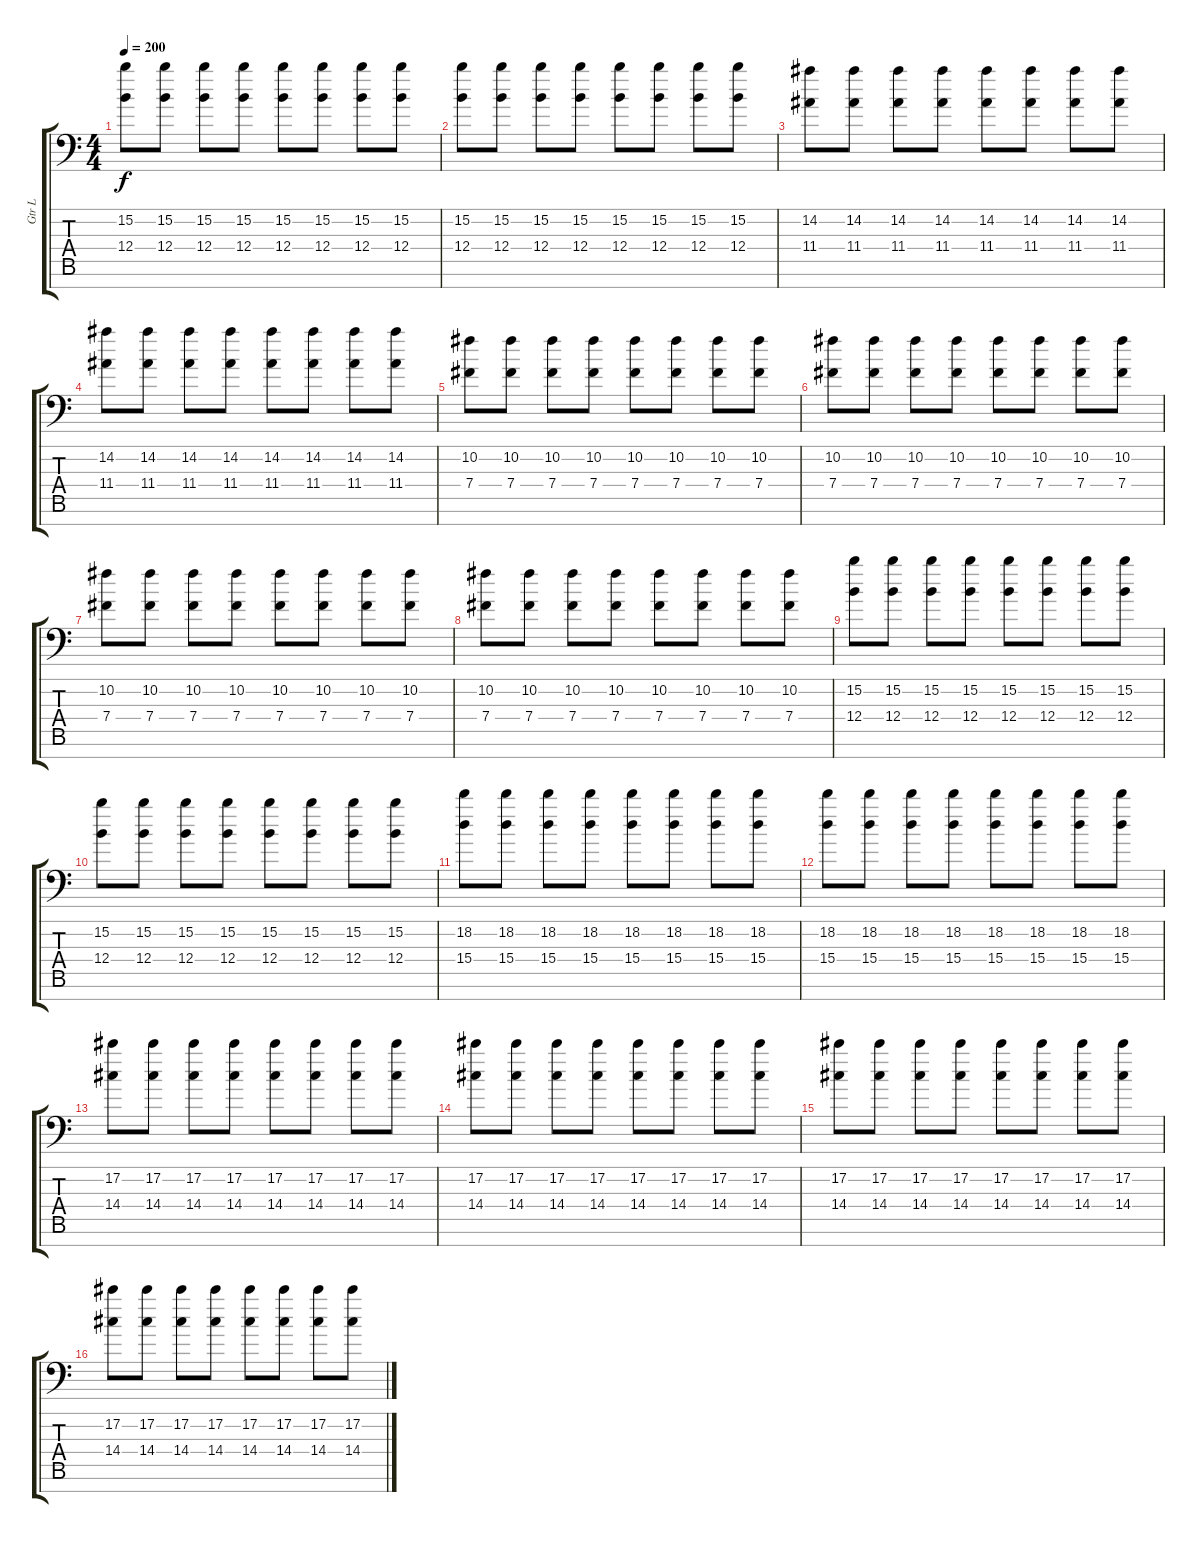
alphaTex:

\track ("Gtr L" "Gtr L") {instrument distortionguitar}
\staff {score tabs}
\tuning (Db4 Ab3 E3 B2 Gb2 B1 Gb1) {hide}
\ts (4 4)
\tempo 200
\clef f4
\ks c
(15.2 12.4).8{dy f balance 8} (15.2 12.4).8 (15.2 12.4).8 (15.2 12.4).8 (15.2 12.4).8 (15.2 12.4).8 (15.2 12.4).8 (15.2 12.4).8 |
(15.2 12.4).8 (15.2 12.4).8 (15.2 12.4).8 (15.2 12.4).8 (15.2 12.4).8 (15.2 12.4).8 (15.2 12.4).8 (15.2 12.4).8 |
(14.2 11.4).8 (14.2 11.4).8 (14.2 11.4).8 (14.2 11.4).8 (14.2 11.4).8 (14.2 11.4).8 (14.2 11.4).8 (14.2 11.4).8 |
(14.2 11.4).8 (14.2 11.4).8 (14.2 11.4).8 (14.2 11.4).8 (14.2 11.4).8 (14.2 11.4).8 (14.2 11.4).8 (14.2 11.4).8 |
(10.2 7.4).8 (10.2 7.4).8 (10.2 7.4).8 (10.2 7.4).8 (10.2 7.4).8 (10.2 7.4).8 (10.2 7.4).8 (10.2 7.4).8 |
(10.2 7.4).8 (10.2 7.4).8 (10.2 7.4).8 (10.2 7.4).8 (10.2 7.4).8 (10.2 7.4).8 (10.2 7.4).8 (10.2 7.4).8 |
(10.2 7.4).8 (10.2 7.4).8 (10.2 7.4).8 (10.2 7.4).8 (10.2 7.4).8 (10.2 7.4).8 (10.2 7.4).8 (10.2 7.4).8 |
(10.2 7.4).8 (10.2 7.4).8 (10.2 7.4).8 (10.2 7.4).8 (10.2 7.4).8 (10.2 7.4).8 (10.2 7.4).8 (10.2 7.4).8 |
(15.2 12.4).8 (15.2 12.4).8 (15.2 12.4).8 (15.2 12.4).8 (15.2 12.4).8 (15.2 12.4).8 (15.2 12.4).8 (15.2 12.4).8 |
(15.2 12.4).8 (15.2 12.4).8 (15.2 12.4).8 (15.2 12.4).8 (15.2 12.4).8 (15.2 12.4).8 (15.2 12.4).8 (15.2 12.4).8 |
(18.2 15.4).8 (18.2 15.4).8 (18.2 15.4).8 (18.2 15.4).8 (18.2 15.4).8 (18.2 15.4).8 (18.2 15.4).8 (18.2 15.4).8 |
(18.2 15.4).8 (18.2 15.4).8 (18.2 15.4).8 (18.2 15.4).8 (18.2 15.4).8 (18.2 15.4).8 (18.2 15.4).8 (18.2 15.4).8 |
(17.2 14.4).8 (17.2 14.4).8 (17.2 14.4).8 (17.2 14.4).8 (17.2 14.4).8 (17.2 14.4).8 (17.2 14.4).8 (17.2 14.4).8 |
(17.2 14.4).8 (17.2 14.4).8 (17.2 14.4).8 (17.2 14.4).8 (17.2 14.4).8 (17.2 14.4).8 (17.2 14.4).8 (17.2 14.4).8 |
(17.2 14.4).8 (17.2 14.4).8 (17.2 14.4).8 (17.2 14.4).8 (17.2 14.4).8 (17.2 14.4).8 (17.2 14.4).8 (17.2 14.4).8 |
(17.2 14.4).8 (17.2 14.4).8 (17.2 14.4).8 (17.2 14.4).8 (17.2 14.4).8 (17.2 14.4).8 (17.2 14.4).8 (17.2 14.4).8
